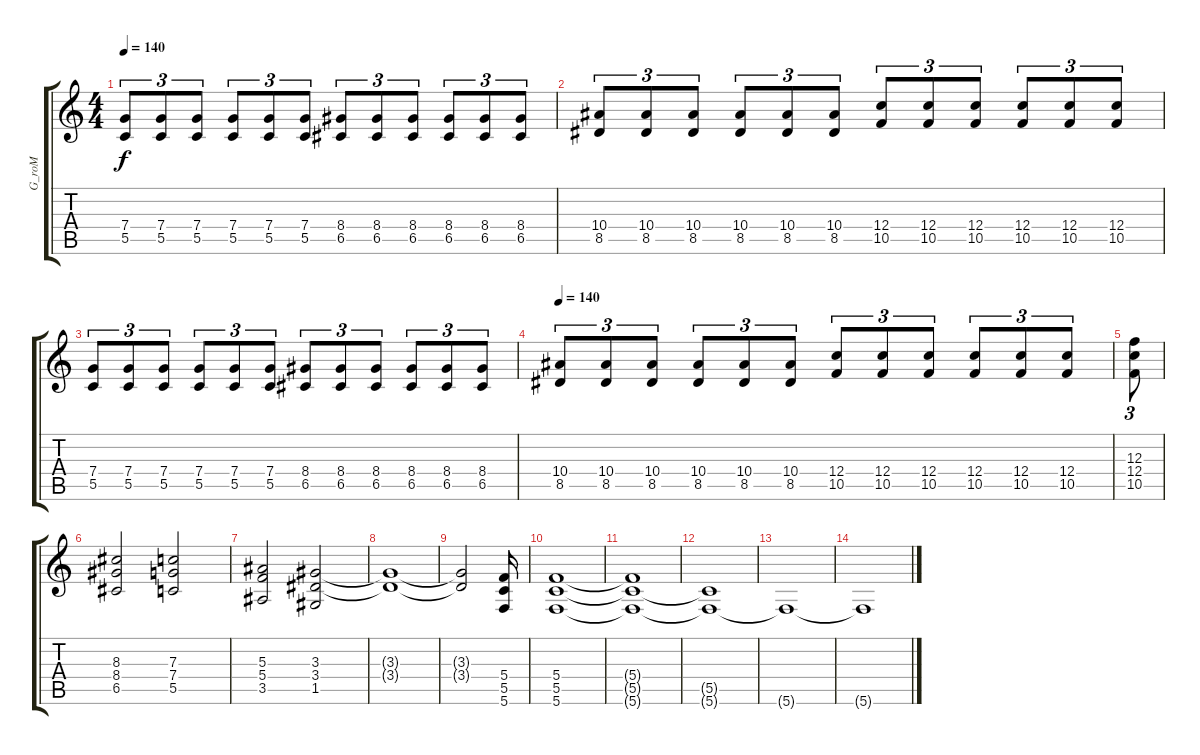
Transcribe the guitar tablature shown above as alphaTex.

\track ("G_roM" "G_roM") {instrument distortionguitar}
\staff {score tabs}
\tuning (D4 A3 F3 C3 G2 C2) {hide}
\ts (4 4)
\tempo 140
\clef g2
\ks c
(7.4 5.5).8{tu (3 2) dy f} (7.4 5.5).8{tu (3 2)} (7.4 5.5).8{tu (3 2)} (7.4 5.5).8{tu (3 2)} (7.4 5.5).8{tu (3 2)} (7.4 5.5).8{tu (3 2)} (8.4 6.5).8{tu (3 2)} (8.4 6.5).8{tu (3 2)} (8.4 6.5).8{tu (3 2)} (8.4 6.5).8{tu (3 2)} (8.4 6.5).8{tu (3 2)} (8.4 6.5).8{tu (3 2)} |
(10.4 8.5).8{tu (3 2)} (10.4 8.5).8{tu (3 2)} (10.4 8.5).8{tu (3 2)} (10.4 8.5).8{tu (3 2)} (10.4 8.5).8{tu (3 2)} (10.4 8.5).8{tu (3 2)} (12.4 10.5).8{tu (3 2)} (12.4 10.5).8{tu (3 2)} (12.4 10.5).8{tu (3 2)} (12.4 10.5).8{tu (3 2)} (12.4 10.5).8{tu (3 2)} (12.4 10.5).8{tu (3 2)} |
(7.4 5.5).8{tu (3 2)} (7.4 5.5).8{tu (3 2)} (7.4 5.5).8{tu (3 2)} (7.4 5.5).8{tu (3 2)} (7.4 5.5).8{tu (3 2)} (7.4 5.5).8{tu (3 2)} (8.4 6.5).8{tu (3 2)} (8.4 6.5).8{tu (3 2)} (8.4 6.5).8{tu (3 2)} (8.4 6.5).8{tu (3 2)} (8.4 6.5).8{tu (3 2)} (8.4 6.5).8{tu (3 2)} |
\tempo 140
(10.4 8.5).8{tu (3 2)} (10.4 8.5).8{tu (3 2)} (10.4 8.5).8{tu (3 2)} (10.4 8.5).8{tu (3 2)} (10.4 8.5).8{tu (3 2)} (10.4 8.5).8{tu (3 2)} (12.4 10.5).8{tu (3 2)} (12.4 10.5).8{tu (3 2)} (12.4 10.5).8{tu (3 2)} (12.4 10.5).8{tu (3 2)} (12.4 10.5).8{tu (3 2)} (12.4 10.5).8{tu (3 2)} |
(12.3 12.4 10.5).8{tu (3 2)} |
(8.3 8.4 6.5).2 (7.3 7.4 5.5).2 |
(5.3 5.4 3.5).2 (3.3 3.4 1.5).2 |
(3.3{t} 3.4{t}).1 |
(3.3{t} 3.4{t}).2 (5.4 5.5 5.6).16 |
(5.4 5.5 5.6).1 |
(5.4{t} 5.5{t} 5.6{t}).1 |
(5.5{t} 5.6{t}).1 |
5.6{t}.1 |
5.6{t}.1
